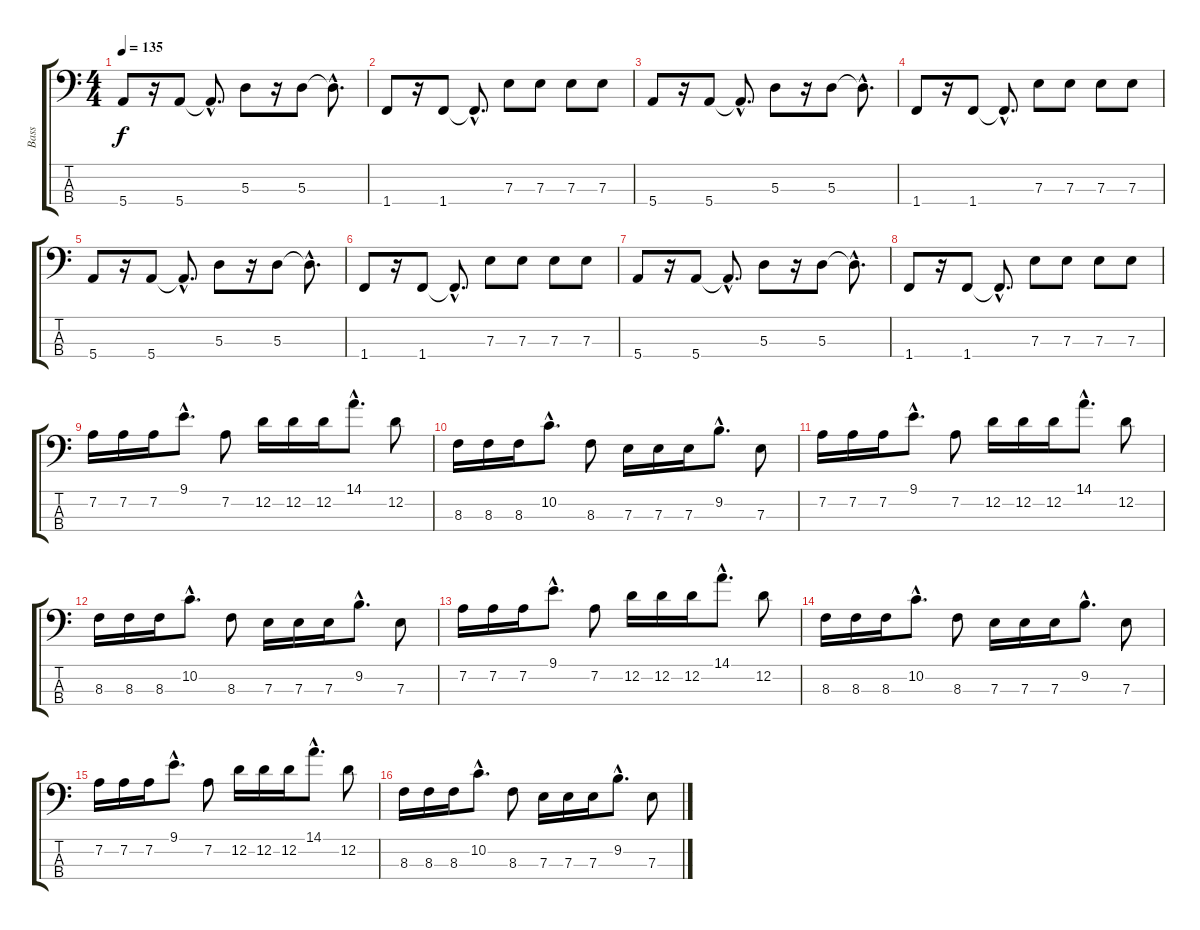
\track ("Bass" "Bass") {instrument electricbasspick}
\staff {score tabs}
\tuning (G2 D2 A1 E1) {hide}
\ts (4 4)
\tempo 135
\clef f4
\ks c
5.4.8{dy f} r.16 5.4.8 5.4{hac t}.8{d} 5.3.8 r.16 5.3.8 5.3{hac t}.8{d} |
1.4.8 r.16 1.4.8 1.4{hac t}.8{d} 7.3.8 7.3.8 7.3.8 7.3.8 |
5.4.8 r.16 5.4.8 5.4{hac t}.8{d} 5.3.8 r.16 5.3.8 5.3{hac t}.8{d} |
1.4.8 r.16 1.4.8 1.4{hac t}.8{d} 7.3.8 7.3.8 7.3.8 7.3.8 |
5.4.8 r.16 5.4.8 5.4{hac t}.8{d} 5.3.8 r.16 5.3.8 5.3{hac t}.8{d} |
1.4.8 r.16 1.4.8 1.4{hac t}.8{d} 7.3.8 7.3.8 7.3.8 7.3.8 |
5.4.8 r.16 5.4.8 5.4{hac t}.8{d} 5.3.8 r.16 5.3.8 5.3{hac t}.8{d} |
1.4.8 r.16 1.4.8 1.4{hac t}.8{d} 7.3.8 7.3.8 7.3.8 7.3.8 |
7.2.16 7.2.16 7.2.16 9.1{hac}.8{d} 7.2.8 12.2.16 12.2.16 12.2.16 14.1{hac}.8{d} 12.2.8 |
8.3.16 8.3.16 8.3.16 10.2{hac}.8{d} 8.3.8 7.3.16 7.3.16 7.3.16 9.2{hac}.8{d} 7.3.8 |
7.2.16 7.2.16 7.2.16 9.1{hac}.8{d} 7.2.8 12.2.16 12.2.16 12.2.16 14.1{hac}.8{d} 12.2.8 |
8.3.16 8.3.16 8.3.16 10.2{hac}.8{d} 8.3.8 7.3.16 7.3.16 7.3.16 9.2{hac}.8{d} 7.3.8 |
7.2.16 7.2.16 7.2.16 9.1{hac}.8{d} 7.2.8 12.2.16 12.2.16 12.2.16 14.1{hac}.8{d} 12.2.8 |
8.3.16 8.3.16 8.3.16 10.2{hac}.8{d} 8.3.8 7.3.16 7.3.16 7.3.16 9.2{hac}.8{d} 7.3.8 |
7.2.16 7.2.16 7.2.16 9.1{hac}.8{d} 7.2.8 12.2.16 12.2.16 12.2.16 14.1{hac}.8{d} 12.2.8 |
8.3.16 8.3.16 8.3.16 10.2{hac}.8{d} 8.3.8 7.3.16 7.3.16 7.3.16 9.2{hac}.8{d} 7.3.8
